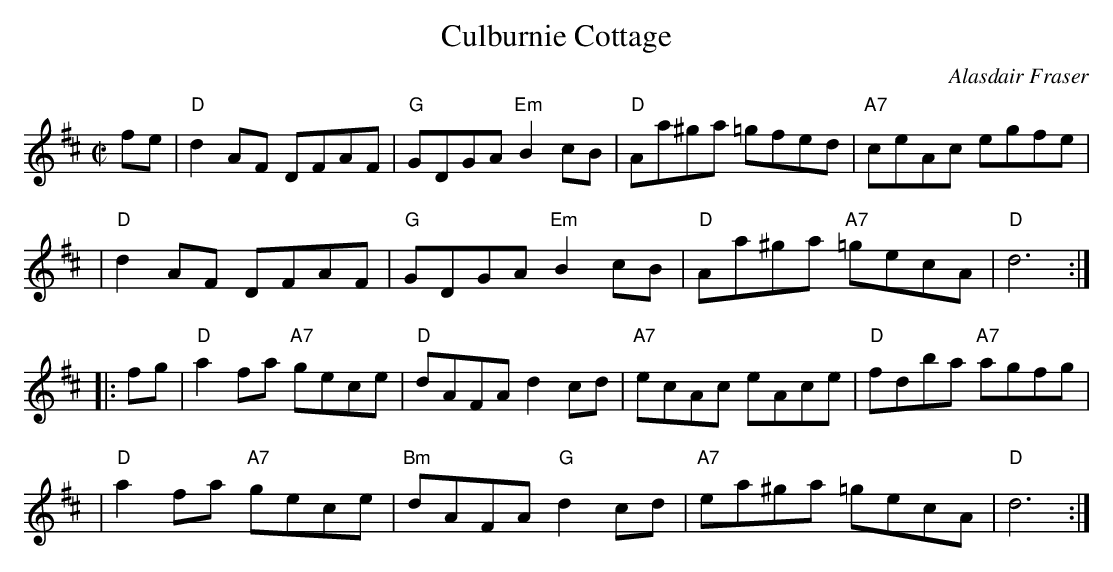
X:1
T: Culburnie Cottage
C: Alasdair Fraser
M: C|
L: 1/8
K: D
   fe \
| "D"d2AF DFAF | "G"GDGA "Em"B2cB | "D"Aa^ga =gfed | "A7"ceAc egfe |
| "D"d2AF DFAF | "G"GDGA "Em"B2cB | "D"Aa^ga "A7"=gecA | "D"d6 :|
|: fg \
| "D"a2fa "A7"gece | "D"dAFA d2cd | "A7"ecAc eAce | "D"fdba "A7"agfg |
| "D"a2fa "A7"gece | "Bm"dAFA "G"d2cd | "A7"ea^ga =gecA | "D"d6 :|
